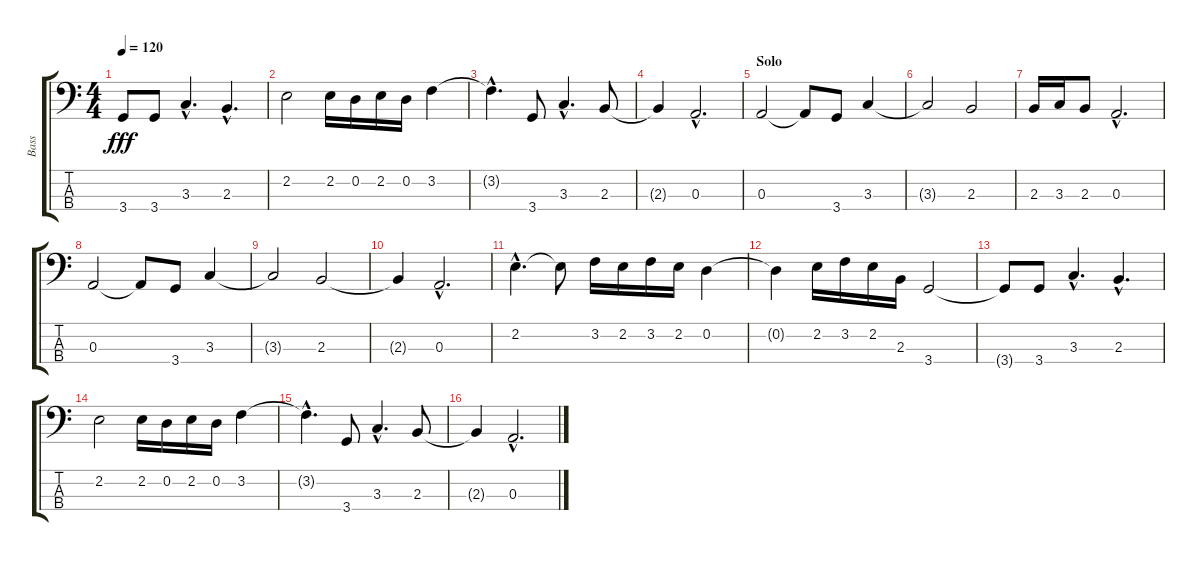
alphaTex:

\track ("Bass" "Bass") {instrument electricbasspick}
\staff {score tabs}
\tuning (G2 D2 A1 E1) {hide}
\ts (4 4)
\tempo 120
\clef f4
\ks c
3.4{t}.8{dy fff} 3.4.8 3.3{hac}.4{d} 2.3{hac}.4{d} |
2.2.2 2.2.16 0.2.16 2.2.16 0.2.16 3.2.4 |
3.2{hac t}.4{d} 3.4.8 3.3{hac}.4{d} 2.3.8 |
2.3{t}.4 0.3{hac}.2{d} |
\section ("" "Solo")
0.3.2 0.3{t}.8 3.4.8 3.3.4 |
3.3{t}.2 2.3.2 |
2.3.16 3.3.16 2.3.8 0.3{hac}.2{d} |
0.3.2 0.3{t}.8 3.4.8 3.3.4 |
3.3{t}.2 2.3.2 |
2.3{t}.4 0.3{hac}.2{d} |
2.2{hac}.4{d} 2.2{t}.8 3.2.16 2.2.16 3.2.16 2.2.16 0.2.4 |
0.2{t}.4 2.2.16 3.2.16 2.2.16 2.3.16 3.4.2 |
3.4{t}.8 3.4.8 3.3{hac}.4{d} 2.3{hac}.4{d} |
2.2.2 2.2.16 0.2.16 2.2.16 0.2.16 3.2.4 |
3.2{hac t}.4{d} 3.4.8 3.3{hac}.4{d} 2.3.8 |
2.3{t}.4 0.3{hac}.2{d}
